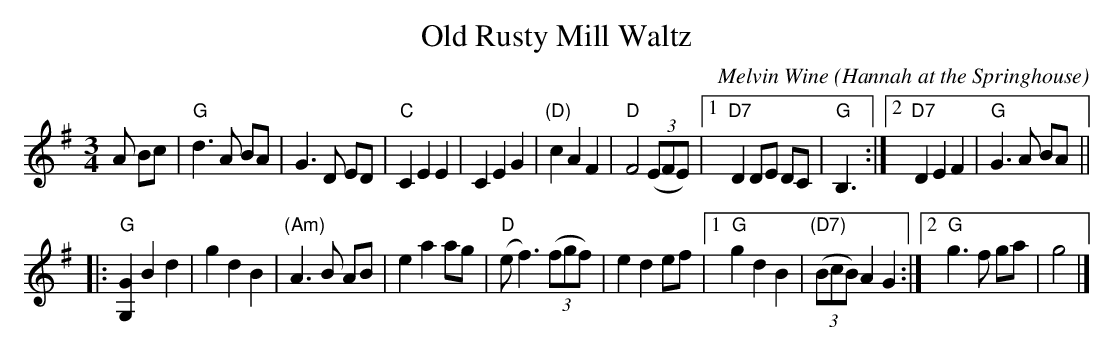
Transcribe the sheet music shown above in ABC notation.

X:1
T: Old Rusty Mill Waltz
C: Melvin Wine
O: Hannah at the Springhouse
M: 3/4
L: 1/8
K: G
A Bc |\
"G"d3 A BA | G3 D ED | "C"C2 E2 E2 | C2 E2 G2 | "(D)"c2 A2 F2 |\
"D"F4 (3(EFE) |1 "D7"D2 DE DC | "G"B,3 :|2 "D7"D2 E2 F2 | "G"G3 A BA ||
|:\
"G"[G2G,2] B2 d2 | g2 d2 B2 | "(Am)"A3 B AB | e2 a2 ag | "D"(e f3) (3(fgf) |\
e2 d2 ef |1 "G"g2 d2 B2 | "(D7)"(3(BcB) A2 G2 :|2 "G"g3 f ga | g4 |]
